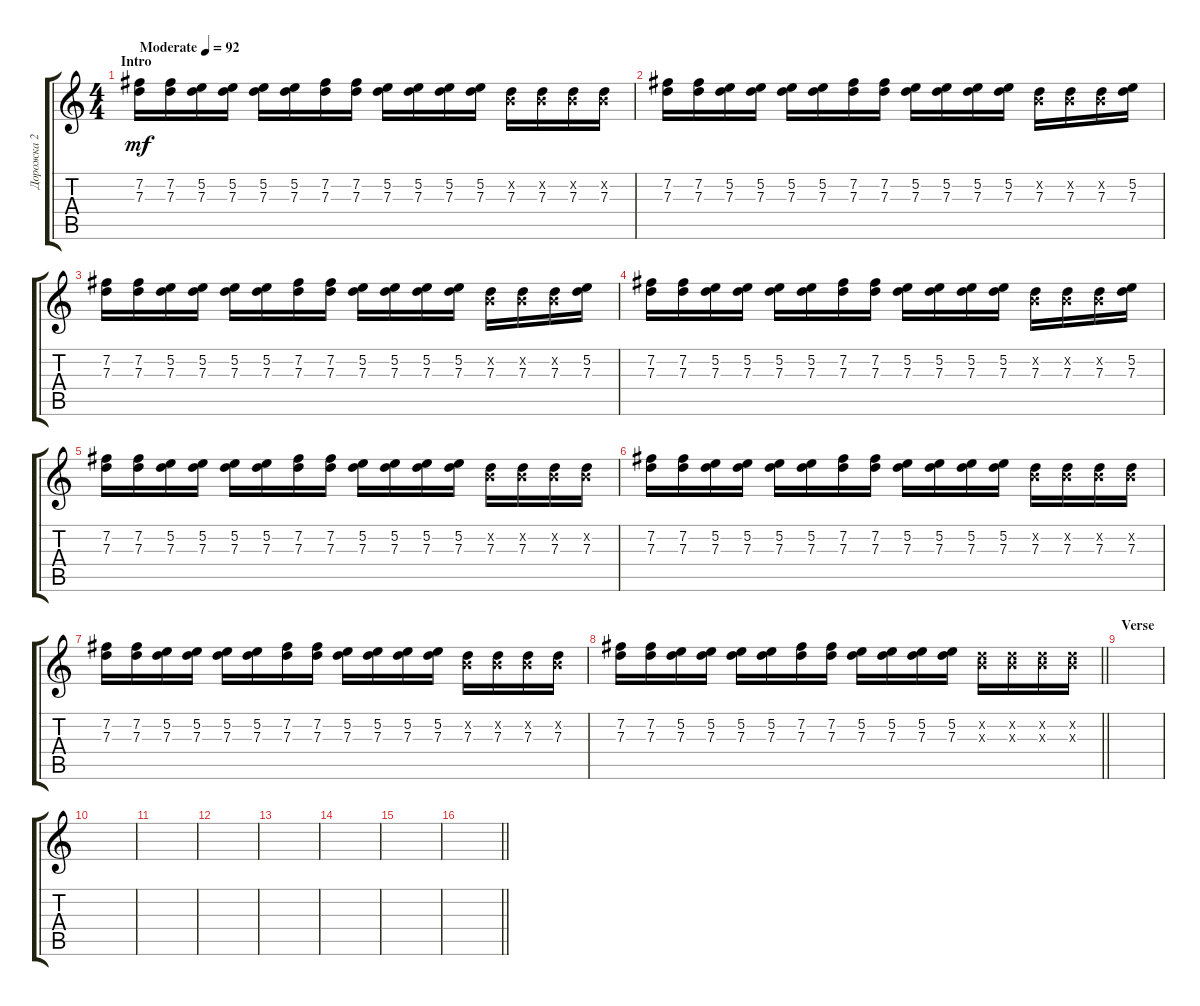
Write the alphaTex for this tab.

\track ("Дорожка 2" "Дорожка 2") {instrument distortionguitar}
\staff {score tabs}
\tuning (E4 B3 G3 D3 A2 D2) {hide}
\ts (4 4)
\section ("" "Intro")
\tempo (92 "Moderate")
\clef g2
\ks c
(7.2 7.3).16{dy mf instrument distortionguitar} (7.2 7.3).16 (5.2 7.3).16 (5.2 7.3).16 (5.2 7.3).16 (5.2 7.3).16 (7.2 7.3).16 (7.2 7.3).16 (5.2 7.3).16 (5.2 7.3).16 (5.2 7.3).16 (5.2 7.3).16 (0.2{x} 7.3).16 (0.2{x} 7.3).16 (0.2{x} 7.3).16 (0.2{x} 7.3).16 |
(7.2 7.3).16 (7.2 7.3).16 (5.2 7.3).16 (5.2 7.3).16 (5.2 7.3).16 (5.2 7.3).16 (7.2 7.3).16 (7.2 7.3).16 (5.2 7.3).16 (5.2 7.3).16 (5.2 7.3).16 (5.2 7.3).16 (0.2{x} 7.3).16 (0.2{x} 7.3).16 (0.2{x} 7.3).16 (5.2 7.3).16 |
(7.2 7.3).16 (7.2 7.3).16 (5.2 7.3).16 (5.2 7.3).16 (5.2 7.3).16 (5.2 7.3).16 (7.2 7.3).16 (7.2 7.3).16 (5.2 7.3).16 (5.2 7.3).16 (5.2 7.3).16 (5.2 7.3).16 (0.2{x} 7.3).16 (0.2{x} 7.3).16 (0.2{x} 7.3).16 (5.2 7.3).16 |
(7.2 7.3).16 (7.2 7.3).16 (5.2 7.3).16 (5.2 7.3).16 (5.2 7.3).16 (5.2 7.3).16 (7.2 7.3).16 (7.2 7.3).16 (5.2 7.3).16 (5.2 7.3).16 (5.2 7.3).16 (5.2 7.3).16 (0.2{x} 7.3).16 (0.2{x} 7.3).16 (0.2{x} 7.3).16 (5.2 7.3).16 |
(7.2 7.3).16 (7.2 7.3).16 (5.2 7.3).16 (5.2 7.3).16 (5.2 7.3).16 (5.2 7.3).16 (7.2 7.3).16 (7.2 7.3).16 (5.2 7.3).16 (5.2 7.3).16 (5.2 7.3).16 (5.2 7.3).16 (0.2{x} 7.3).16 (0.2{x} 7.3).16 (0.2{x} 7.3).16 (0.2{x} 7.3).16 |
(7.2 7.3).16 (7.2 7.3).16 (5.2 7.3).16 (5.2 7.3).16 (5.2 7.3).16 (5.2 7.3).16 (7.2 7.3).16 (7.2 7.3).16 (5.2 7.3).16 (5.2 7.3).16 (5.2 7.3).16 (5.2 7.3).16 (0.2{x} 7.3).16 (0.2{x} 7.3).16 (0.2{x} 7.3).16 (0.2{x} 7.3).16 |
(7.2 7.3).16 (7.2 7.3).16 (5.2 7.3).16 (5.2 7.3).16 (5.2 7.3).16 (5.2 7.3).16 (7.2 7.3).16 (7.2 7.3).16 (5.2 7.3).16 (5.2 7.3).16 (5.2 7.3).16 (5.2 7.3).16 (0.2{x} 7.3).16 (0.2{x} 7.3).16 (0.2{x} 7.3).16 (0.2{x} 7.3).16 |
\barLineRight lightlight
(7.2 7.3).16 (7.2 7.3).16 (5.2 7.3).16 (5.2 7.3).16 (5.2 7.3).16 (5.2 7.3).16 (7.2 7.3).16 (7.2 7.3).16 (5.2 7.3).16 (5.2 7.3).16 (5.2 7.3).16 (5.2 7.3).16 (0.2{x} 7.3{x}).16 (0.2{x} 7.3{x}).16 (0.2{x} 7.3{x}).16 (0.2{x} 7.3{x}).16 |
\section ("" "Verse")
|
|
|
|
|
|
|
\barLineRight lightlight
